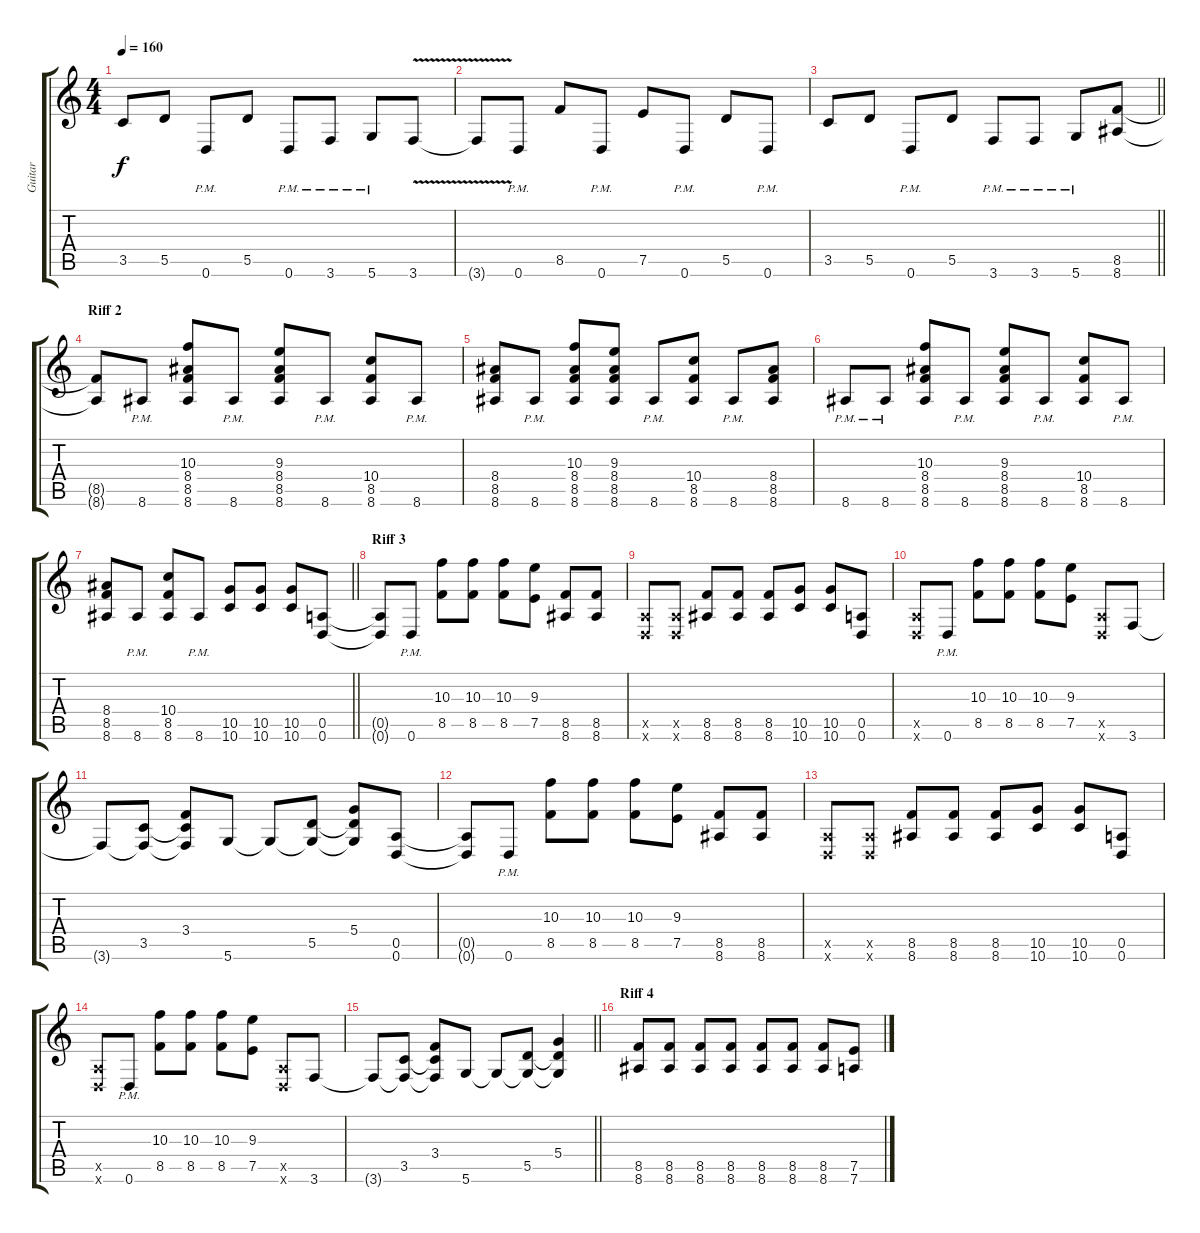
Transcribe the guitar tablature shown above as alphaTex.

\track ("Guitar" "Guitar") {instrument distortionguitar}
\staff {score tabs}
\tuning (E4 B3 G3 D3 A2 D2) {hide}
\ts (4 4)
\tempo 160
\clef g2
\ks c
3.5.8{dy f} 5.5.8 0.6{pm}.8 5.5.8 0.6{pm}.8 3.6{pm}.8 5.6{pm}.8 3.6{v}.8 |
3.6{t}.8 0.6{pm}.8 8.5.8 0.6{pm}.8 7.5.8 0.6{pm}.8 5.5.8 0.6{pm}.8 |
\barLineRight lightlight
3.5.8 5.5.8 0.6{pm}.8 5.5.8 3.6{pm}.8 3.6{pm}.8 5.6{pm}.8 (8.5 8.6).8 |
\section ("" "Riff 2")
(8.5{t} 8.6{t}).8 8.6{pm}.8 (10.3 8.4 8.5 8.6).8 8.6{pm}.8 (9.3 8.4 8.5 8.6).8 8.6{pm}.8 (10.4 8.5 8.6).8 8.6{pm}.8 |
(8.4 8.5 8.6).8 8.6{pm}.8 (10.3 8.4 8.5 8.6).8 (9.3 8.4 8.5 8.6).8 8.6{pm}.8 (10.4 8.5 8.6).8 8.6{pm}.8 (8.4 8.5 8.6).8 |
8.6{pm}.8 8.6{pm}.8 (10.3 8.4 8.5 8.6).8 8.6{pm}.8 (9.3 8.4 8.5 8.6).8 8.6{pm}.8 (10.4 8.5 8.6).8 8.6{pm}.8 |
\barLineRight lightlight
(8.4 8.5 8.6).8 8.6{pm}.8 (10.4 8.5 8.6).8 8.6{pm}.8 (10.5 10.6).8 (10.5 10.6).8 (10.5 10.6).8 (0.5 0.6).8 |
\section ("" "Riff 3")
(0.5{t} 0.6{t}).8 0.6{pm}.8 (10.3 8.5).8 (10.3 8.5).8 (10.3 8.5).8 (9.3 7.5).8 (8.5 8.6).8 (8.5 8.6).8 |
(0.5{x} 0.6{x}).8 (0.5{x} 0.6{x}).8 (8.5 8.6).8 (8.5 8.6).8 (8.5 8.6).8 (10.5 10.6).8 (10.5 10.6).8 (0.5 0.6).8 |
(0.5{x} 0.6{x}).8 0.6{pm}.8 (10.3 8.5).8 (10.3 8.5).8 (10.3 8.5).8 (9.3 7.5).8 (0.5{x} 0.6{x}).8 3.6.8 |
3.6{t}.8 (3.5 3.6{t}).8 (3.4 3.5{t} 3.6{t}).8 5.6.8 5.6{t}.8 (5.5 5.6{t}).8 (5.4 5.5{t} 5.6{t}).8 (0.5 0.6).8 |
(0.5{t} 0.6{t}).8 0.6{pm}.8 (10.3 8.5).8 (10.3 8.5).8 (10.3 8.5).8 (9.3 7.5).8 (8.5 8.6).8 (8.5 8.6).8 |
(0.5{x} 0.6{x}).8 (0.5{x} 0.6{x}).8 (8.5 8.6).8 (8.5 8.6).8 (8.5 8.6).8 (10.5 10.6).8 (10.5 10.6).8 (0.5 0.6).8 |
(0.5{x} 0.6{x}).8 0.6{pm}.8 (10.3 8.5).8 (10.3 8.5).8 (10.3 8.5).8 (9.3 7.5).8 (0.5{x} 0.6{x}).8 3.6.8 |
\barLineRight lightlight
3.6{t}.8 (3.5 3.6{t}).8 (3.4 3.5{t} 3.6{t}).8 5.6.8 5.6{t}.8 (5.5 5.6{t}).8 (5.4 5.5{t} 5.6{t}).4 |
\section ("" "Riff 4")
(8.5 8.6).8 (8.5 8.6).8 (8.5 8.6).8 (8.5 8.6).8 (8.5 8.6).8 (8.5 8.6).8 (8.5 8.6).8 (7.5 7.6).8
